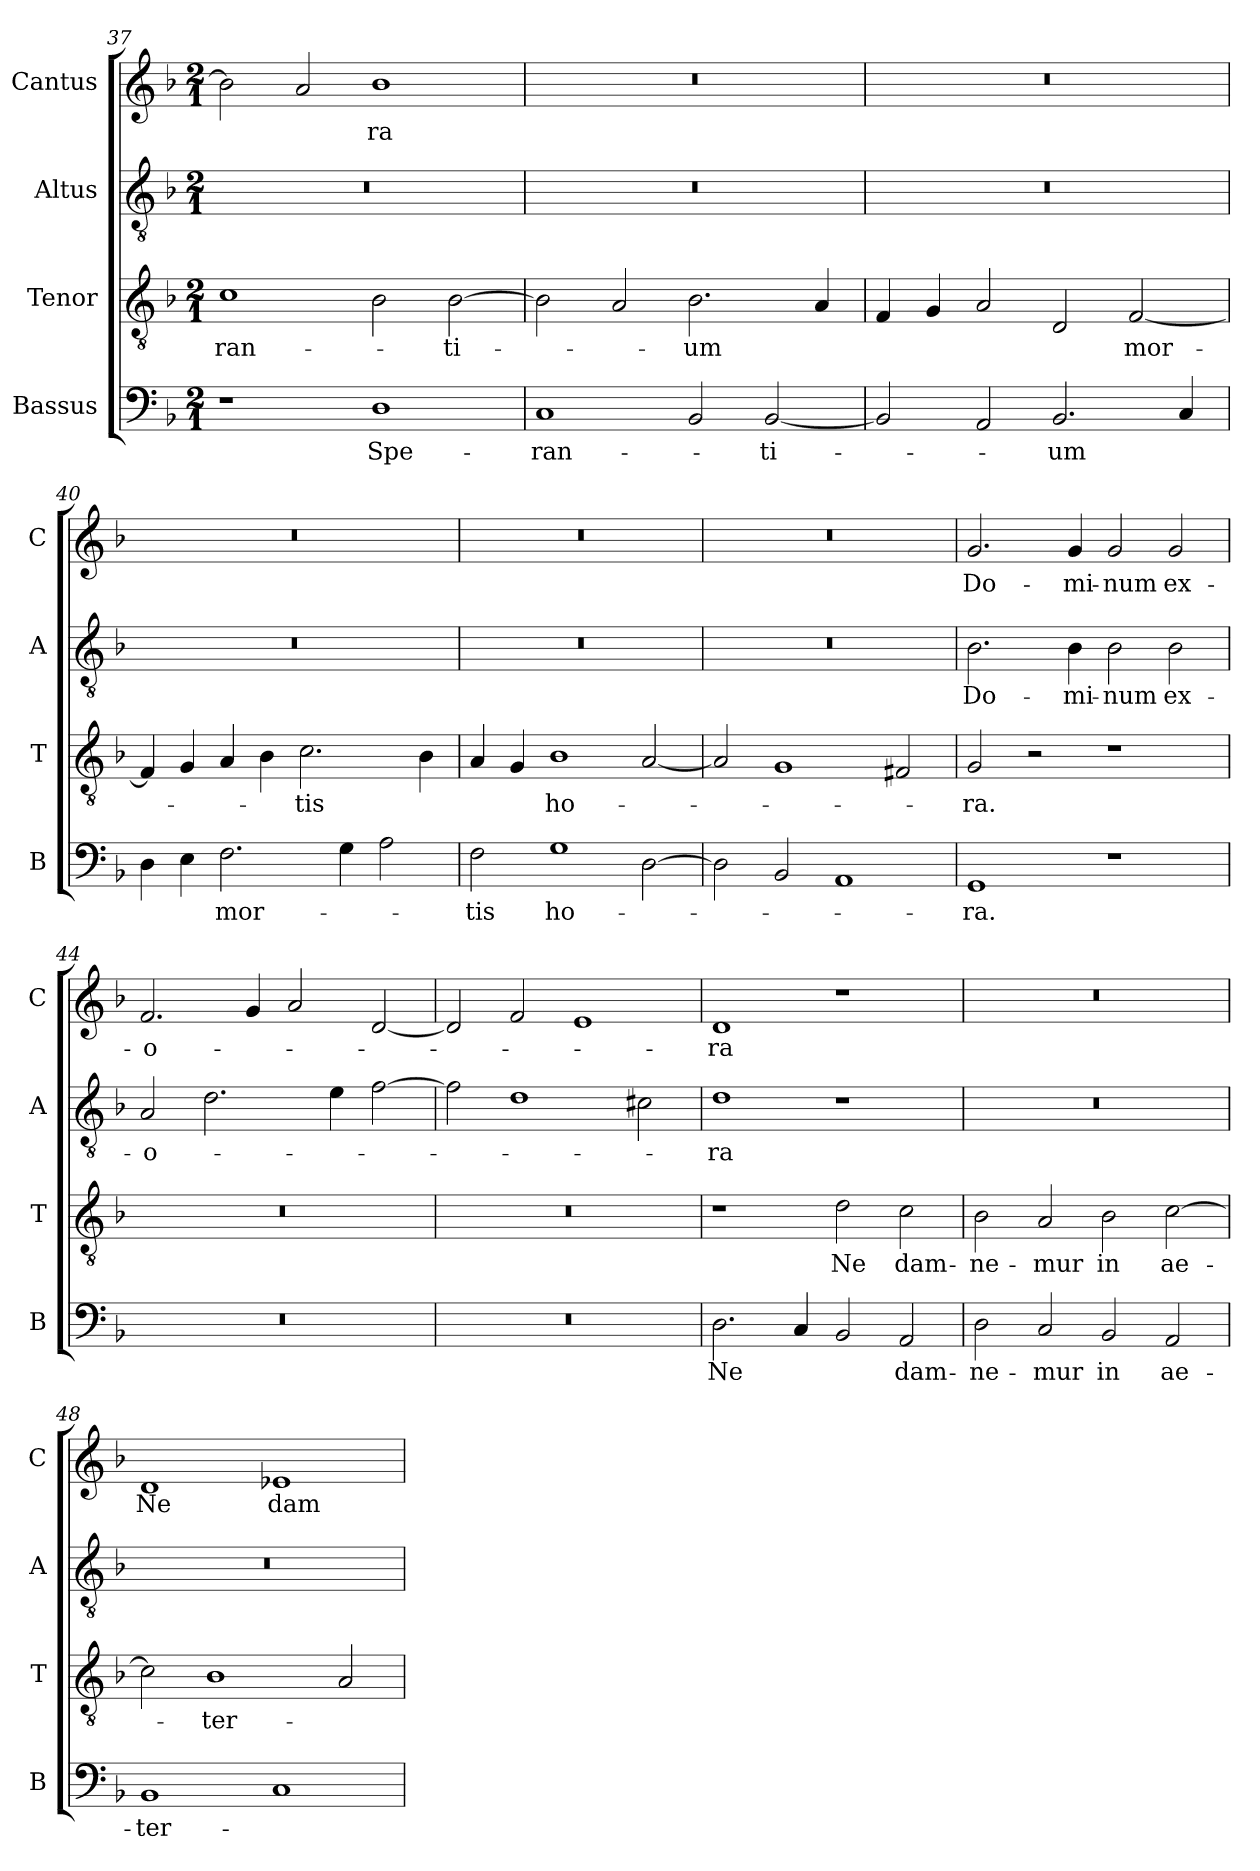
**kern	**text	**kern	**text	**kern	**text	**kern	**text
*part4	*part4	*part3	*part3	*part2	*part2	*part1	*part1
*staff4	*staff4	*staff3	*staff3	*staff2	*staff2	*staff1	*staff1
*I"Bassus	*	*I"Tenor	*	*I"Altus	*	*I"Cantus	*
*I'B	*	*I'T	*	*I'A	*	*I'C	*
*clefF4	*	*clefGv2	*	*clefGv2	*	*clefG2	*
*k[b-]	*	*k[b-]	*	*k[b-]	*	*k[b-]	*
*F:	*	*F:	*	*F:	*	*F:	*
*M2/1	*	*M2/1	*	*M2/1	*	*M2/1	*
=37	=37	=37	=37	=37	=37	=37	=37
!	!	!	!LO:LY:i	!	!	!	!
1r	.	1c	-ran-	0r	.	2b-]	.
.	.	.	.	.	.	2a	.
1D	Spe-	2B-	.	.	.	1b-	-ra
!	!	!	!LO:LY:i	!	!	!	!
.	.	[2B-	-ti-	.	.	.	.
=38	=38	=38	=38	=38	=38	=38	=38
1C	-ran-	2B-]	.	0r	.	0r	.
.	.	2A	.	.	.	.	.
!	!	!	!LO:LY:i	!	!	!	!
2BB-	.	2.B-	-um	.	.	.	.
[2BB-	-ti-	.	.	.	.	.	.
.	.	4A	.	.	.	.	.
!!LO:LB:g=z
=39	=39	=39	=39	=39	=39	=39	=39
2BB-]	.	4F	.	0r	.	0r	.
.	.	4G	.	.	.	.	.
2AA	.	2A	.	.	.	.	.
2.BB-	-um	2D	.	.	.	.	.
!	!	!	!LO:LY:i	!	!	!	!
.	.	[2F	mor-	.	.	.	.
4C	.	.	.	.	.	.	.
=40	=40	=40	=40	=40	=40	=40	=40
4D	.	4F]	.	0r	.	0r	.
4E	.	4G	.	.	.	.	.
2.F	mor-	4A	.	.	.	.	.
.	.	4B-	.	.	.	.	.
!	!	!	!LO:LY:i	!	!	!	!
.	.	2.c	-tis	.	.	.	.
4G	.	.	.	.	.	.	.
2A	.	.	.	.	.	.	.
.	.	4B-	.	.	.	.	.
=41	=41	=41	=41	=41	=41	=41	=41
2F	-tis	4A	.	0r	.	0r	.
.	.	4G	.	.	.	.	.
!	!	!	!LO:LY:i	!	!	!	!
1G	ho-	1B-	ho-	.	.	.	.
[2D	.	[2A	.	.	.	.	.
=42	=42	=42	=42	=42	=42	=42	=42
2D]	.	2A]	.	0r	.	0r	.
2BB-	.	1G	.	.	.	.	.
1AA	.	.	.	.	.	.	.
.	.	2F#X	.	.	.	.	.
!!LO:LB:g=z
=43	=43	=43	=43	=43	=43	=43	=43
!	!	!	!LO:LY:i	!	!	!	!
1GG	-ra.	2G	-ra.	2.B-	Do-	2.g	Do-
.	.	2r	.	.	.	.	.
.	.	.	.	4B-	-mi-	4g	-mi-
1r	.	1r	.	2B-	-num	2g	-num
.	.	.	.	2B-	ex-	2g	ex-
=44	=44	=44	=44	=44	=44	=44	=44
0r	.	0r	.	2A	-o-	2.f	-o-
.	.	.	.	2.d	.	.	.
.	.	.	.	.	.	4g	.
.	.	.	.	.	.	2a	.
.	.	.	.	4e	.	.	.
.	.	.	.	[2f	.	[2d	.
=45	=45	=45	=45	=45	=45	=45	=45
0r	.	0r	.	2f]	.	2d]	.
.	.	.	.	1d	.	2f	.
.	.	.	.	.	.	1e	.
.	.	.	.	2c#X	.	.	.
=46	=46	=46	=46	=46	=46	=46	=46
2.D	Ne	1r	.	1d	-ra	1d	-ra
4C	.	.	.	.	.	.	.
2BB-	.	2d	Ne	1r	.	1r	.
2AA	dam-	2c	dam-	.	.	.	.
!!LO:LB:g=z
=47	=47	=47	=47	=47	=47	=47	=47
2D	-ne-	2B-	-ne-	0r	.	0r	.
2C	-mur	2A	-mur	.	.	.	.
2BB-	in	2B-	in	.	.	.	.
2AA	ae-	[2c	ae-	.	.	.	.
=48	=48	=48	=48	=48	=48	=48	=48
1BB-	-ter-	2c]	.	0r	.	1d	Ne
.	.	1B-	-ter-	.	.	.	.
1C	.	.	.	.	.	1e-X	dam-
.	.	2A	.	.	.	.	.
=	=	=	=	=	=	=	=
*-	*-	*-	*-	*-	*-	*-	*-
